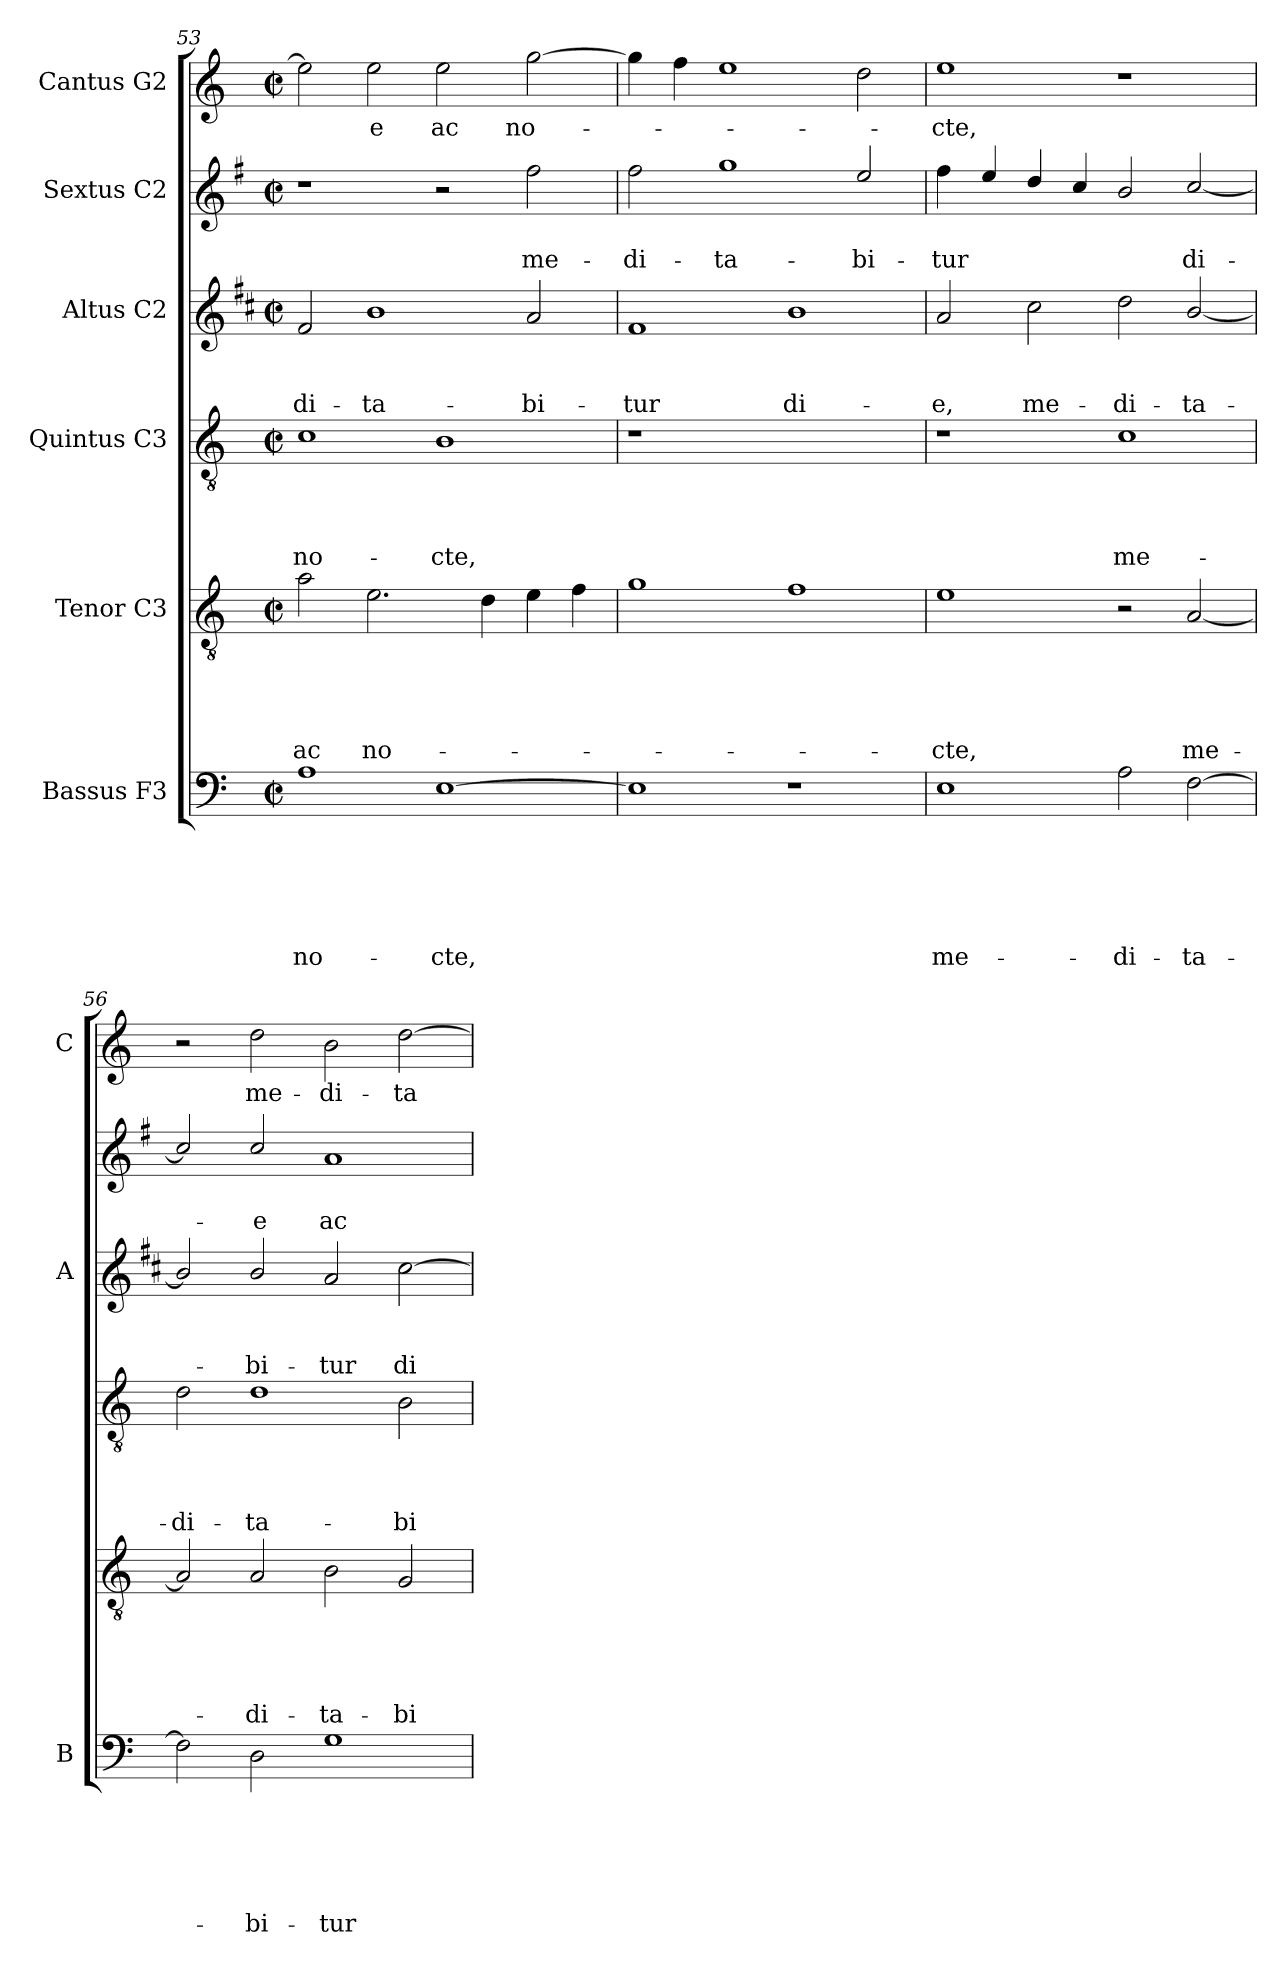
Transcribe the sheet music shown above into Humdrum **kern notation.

**kern	**text	**text	**text	**text	**text	**text	**kern	**text	**text	**text	**text	**text	**kern	**text	**text	**text	**text	**kern	**text	**text	**text	**kern	**text	**text	**kern	**text
*part6	*part6	*part6	*part6	*part6	*part6	*part6	*part5	*part5	*part5	*part5	*part5	*part5	*part4	*part4	*part4	*part4	*part4	*part3	*part3	*part3	*part3	*part2	*part2	*part2	*part1	*part1
*staff6	*staff6	*staff6	*staff6	*staff6	*staff6	*staff6	*staff5	*staff5	*staff5	*staff5	*staff5	*staff5	*staff4	*staff4	*staff4	*staff4	*staff4	*staff3	*staff3	*staff3	*staff3	*staff2	*staff2	*staff2	*staff1	*staff1
*I"Bassus F3	*	*	*	*	*	*	*I"Tenor C3	*	*	*	*	*	*I"Quintus C3	*	*	*	*	*I"Altus C2	*	*	*	*I"Sextus C2	*	*	*I"Cantus G2	*
*I'B	*	*	*	*	*	*	*	*	*	*	*	*	*	*	*	*	*	*I'A	*	*	*	*	*	*	*I'C	*
*clefF4	*	*	*	*	*	*	*clefGv2	*	*	*	*	*	*clefGv2	*	*	*	*	*clefG2	*	*	*	*clefG2	*	*	*clefG2	*
*	*	*	*	*	*	*	*	*	*	*	*	*	*	*	*	*	*	*ITrd1c2	*	*	*	*ITrd4c7	*	*	*	*
*k[]	*	*	*	*	*	*	*k[]	*	*	*	*	*	*k[]	*	*	*	*	*k[]	*	*	*	*k[]	*	*	*k[]	*
*C:	*	*	*	*	*	*	*C:	*	*	*	*	*	*C:	*	*	*	*	*C:	*	*	*	*C:	*	*	*C:	*
*M2/2	*	*	*	*	*	*	*M2/2	*	*	*	*	*	*M2/2	*	*	*	*	*M2/2	*	*	*	*M2/2	*	*	*M2/2	*
*met(c|)	*	*	*	*	*	*	*met(c|)	*	*	*	*	*	*met(c|)	*	*	*	*	*met(c|)	*	*	*	*met(c|)	*	*	*met(c|)	*
=53	=53	=53	=53	=53	=53	=53	=53	=53	=53	=53	=53	=53	=53	=53	=53	=53	=53	=53	=53	=53	=53	=53	=53	=53	=53	=53
!	!	!	!	!	!	!LO:LY:b	!	!	!	!	!	!LO:LY:b	!	!	!	!	!LO:LY:b	!	!	!	!LO:LY:b	!	!	!	!	!
1A	.	.	.	.	.	no-	2a\	.	.	.	.	ac	1c	.	.	.	no-	2e/	.	.	-di-	1r	.	.	2ee\]	.
!	!	!	!	!	!	!	!	!	!	!	!	!LO:LY:b	!	!	!	!	!	!	!	!	!LO:LY:b	!	!	!	!	!LO:LY:b
.	.	.	.	.	.	.	2.e\	.	.	.	.	no-	.	.	.	.	.	1a	.	.	-ta-	.	.	.	2ee\	-e
!	!	!	!	!	!	!LO:LY:b	!	!	!	!	!	!	!	!	!	!	!LO:LY:b	!	!	!	!	!	!	!	!	!LO:LY:b
[1E	.	.	.	.	.	-cte,	.	.	.	.	.	.	1B	.	.	.	-cte,	.	.	.	.	2r	.	.	2ee\	ac
.	.	.	.	.	.	.	4d\	.	.	.	.	.	.	.	.	.	.	.	.	.	.	.	.	.	.	.
!	!	!	!	!	!	!	!	!	!	!	!	!	!	!	!	!	!	!	!	!	!LO:LY:b	!	!	!LO:LY:b	!	!LO:LY:b
.	.	.	.	.	.	.	4e\	.	.	.	.	.	.	.	.	.	.	2g/	.	.	-bi-	2b\	.	me-	[2gg\	no-
.	.	.	.	.	.	.	4f\	.	.	.	.	.	.	.	.	.	.	.	.	.	.	.	.	.	.	.
=54	=54	=54	=54	=54	=54	=54	=54	=54	=54	=54	=54	=54	=54	=54	=54	=54	=54	=54	=54	=54	=54	=54	=54	=54	=54	=54
!	!	!	!	!	!	!	!	!	!	!	!	!	!	!	!	!	!	!	!	!	!LO:LY:b	!	!	!LO:LY:b	!	!
1E]	.	.	.	.	.	.	1g	.	.	.	.	.	1r	.	.	.	.	1e	.	.	-tur	2b\	.	-di-	4gg\]	.
.	.	.	.	.	.	.	.	.	.	.	.	.	.	.	.	.	.	.	.	.	.	.	.	.	4ff\	.
!	!	!	!	!	!	!	!	!	!	!	!	!	!	!	!	!	!	!	!	!	!	!	!	!LO:LY:b	!	!
.	.	.	.	.	.	.	.	.	.	.	.	.	.	.	.	.	.	.	.	.	.	1cc	.	-ta-	1ee	.
!	!	!	!	!	!	!	!	!	!	!	!	!	!	!	!	!	!	!	!	!	!LO:LY:b	!	!	!	!	!
1r	.	.	.	.	.	.	1f	.	.	.	.	.	1ryy	.	.	.	.	1a	.	.	di-	.	.	.	.	.
!	!	!	!	!	!	!	!	!	!	!	!	!	!	!	!	!	!	!	!	!	!	!	!	!LO:LY:b	!	!
.	.	.	.	.	.	.	.	.	.	.	.	.	.	.	.	.	.	.	.	.	.	2a/	.	-bi-	2dd\	.
=55	=55	=55	=55	=55	=55	=55	=55	=55	=55	=55	=55	=55	=55	=55	=55	=55	=55	=55	=55	=55	=55	=55	=55	=55	=55	=55
!	!	!	!	!	!	!LO:LY:b	!	!	!	!	!	!LO:LY:b	!	!	!	!	!	!	!	!	!LO:LY:b	!	!	!LO:LY:b	!	!LO:LY:b
1E	.	.	.	.	.	me-	1e	.	.	.	.	-cte,	1r	.	.	.	.	2g/	.	.	-e,	4b\	.	-tur	1ee	-cte,
.	.	.	.	.	.	.	.	.	.	.	.	.	.	.	.	.	.	.	.	.	.	4a/	.	.	.	.
!	!	!	!	!	!	!	!	!	!	!	!	!	!	!	!	!	!	!	!	!	!LO:LY:b	!	!	!	!	!
.	.	.	.	.	.	.	.	.	.	.	.	.	.	.	.	.	.	2b\	.	.	me-	4g/	.	.	.	.
.	.	.	.	.	.	.	.	.	.	.	.	.	.	.	.	.	.	.	.	.	.	4f/	.	.	.	.
!	!	!	!	!	!	!LO:LY:b	!	!	!	!	!	!	!	!	!	!	!LO:LY:b	!	!	!	!LO:LY:b	!	!	!	!	!
2A\	.	.	.	.	.	-di-	2r	.	.	.	.	.	1c	.	.	.	me-	2cc\	.	.	-di-	2e/	.	.	1r	.
!	!	!	!	!	!	!LO:LY:b	!	!	!	!	!	!LO:LY:b	!	!	!	!	!	!	!	!	!LO:LY:b	!	!	!LO:LY:b	!	!
[2F\	.	.	.	.	.	-ta-	[2A/	.	.	.	.	me-	.	.	.	.	.	[2a/	.	.	-ta-	[2f/	.	di-	.	.
!!LO:PB:g=z
=56	=56	=56	=56	=56	=56	=56	=56	=56	=56	=56	=56	=56	=56	=56	=56	=56	=56	=56	=56	=56	=56	=56	=56	=56	=56	=56
!	!	!	!	!	!	!	!	!	!	!	!	!	!	!	!	!	!LO:LY:b	!	!	!	!	!	!	!	!	!
2F\]	.	.	.	.	.	.	2A/]	.	.	.	.	.	2d\	.	.	.	-di-	2a/]	.	.	.	2f/]	.	.	2r	.
!	!	!	!	!	!	!LO:LY:b	!	!	!	!	!	!LO:LY:b	!	!	!	!	!LO:LY:b	!	!	!	!LO:LY:b	!	!	!LO:LY:b	!	!LO:LY:b
2D\	.	.	.	.	.	-bi-	2A/	.	.	.	.	-di-	1d	.	.	.	-ta-	2a/	.	.	-bi-	2f/	.	-e	2dd\	me-
!	!	!	!	!	!	!LO:LY:b	!	!	!	!	!	!LO:LY:b	!	!	!	!	!	!	!	!	!LO:LY:b	!	!	!LO:LY:b	!	!LO:LY:b
1G	.	.	.	.	.	-tur	2B\	.	.	.	.	-ta-	.	.	.	.	.	2g/	.	.	-tur	1d	.	ac	2b\	-di-
!	!	!	!	!	!	!	!	!	!	!	!	!LO:LY:b	!	!	!	!	!LO:LY:b	!	!	!	!LO:LY:b	!	!	!	!	!LO:LY:b
.	.	.	.	.	.	.	2G/	.	.	.	.	-bi-	2B\	.	.	.	-bi-	[2b\	.	.	di-	.	.	.	[2dd\	-ta-
=	=	=	=	=	=	=	=	=	=	=	=	=	=	=	=	=	=	=	=	=	=	=	=	=	=	=
*-	*-	*-	*-	*-	*-	*-	*-	*-	*-	*-	*-	*-	*-	*-	*-	*-	*-	*-	*-	*-	*-	*-	*-	*-	*-	*-
